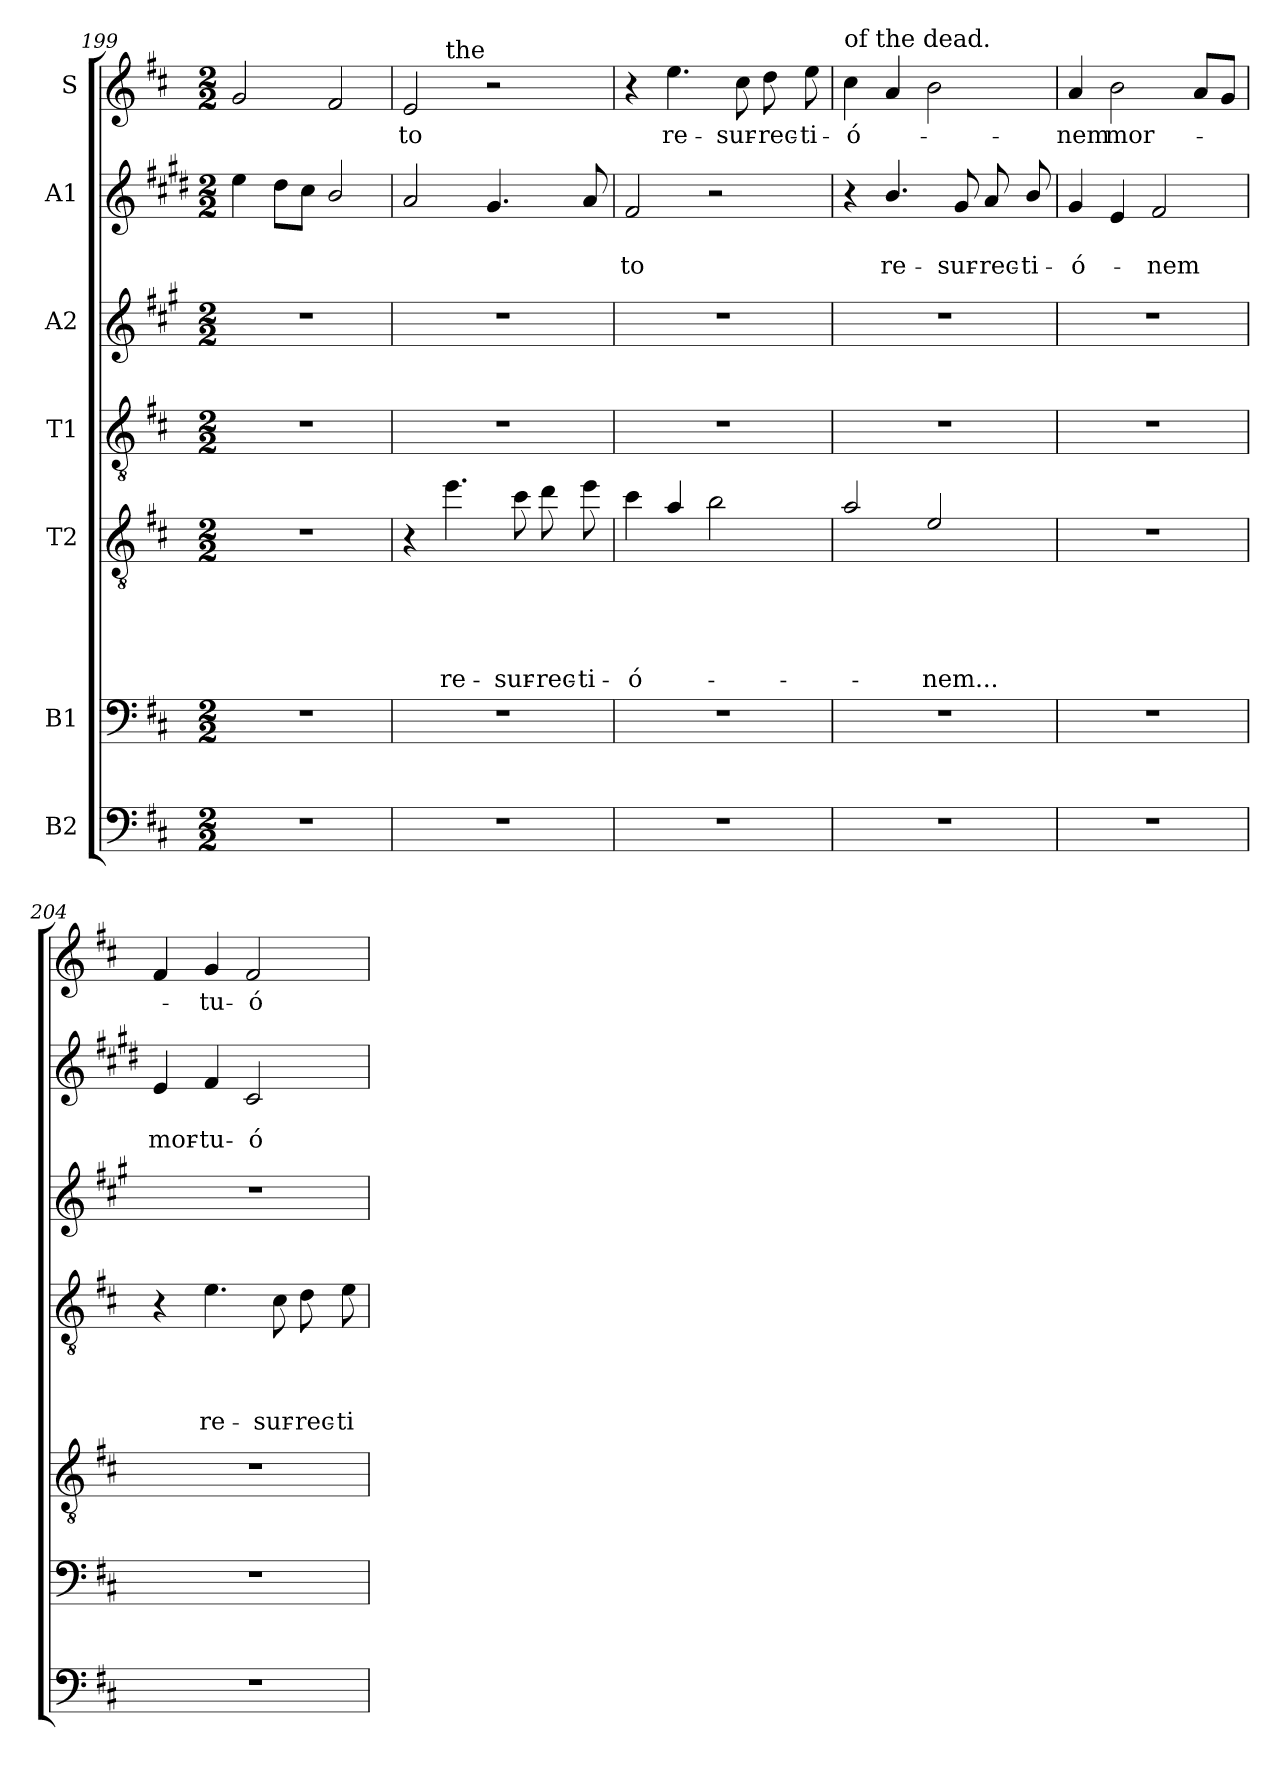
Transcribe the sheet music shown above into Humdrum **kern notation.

**kern	**kern	**kern	**text	**text	**text	**text	**text	**kern	**text	**text	**text	**text	**kern	**kern	**text	**text	**kern	**text
*part7	*part6	*part5	*part5	*part5	*part5	*part5	*part5	*part4	*part4	*part4	*part4	*part4	*part3	*part2	*part2	*part2	*part1	*part1
*staff7	*staff6	*staff5	*staff5	*staff5	*staff5	*staff5	*staff5	*staff4	*staff4	*staff4	*staff4	*staff4	*staff3	*staff2	*staff2	*staff2	*staff1	*staff1
*I"B2	*I"B1	*I"T2	*	*	*	*	*	*I"T1	*	*	*	*	*I"A2	*I"A1	*	*	*I"S	*
*clefF4	*clefF4	*clefGv2	*	*	*	*	*	*clefGv2	*	*	*	*	*clefG2	*clefG2	*	*	*clefG2	*
*ITrd7c12	*	*ITrd8c14	*	*	*	*	*	*	*	*	*	*	*ITrd4c7	*ITrd1c2	*	*	*	*
*k[f#c#]	*k[f#c#]	*k[f#c#]	*	*	*	*	*	*k[f#c#]	*	*	*	*	*k[f#c#]	*k[f#c#]	*	*	*k[f#c#]	*
*D:	*D:	*D:	*	*	*	*	*	*D:	*	*	*	*	*D:	*D:	*	*	*D:	*
*M2/2	*M2/2	*M2/2	*	*	*	*	*	*M2/2	*	*	*	*	*M2/2	*M2/2	*	*	*M2/2	*
=199	=199	=199	=199	=199	=199	=199	=199	=199	=199	=199	=199	=199	=199	=199	=199	=199	=199	=199
1r	1r	1r	.	.	.	.	.	1r	.	.	.	.	1r	4dd\	.	.	2g/	.
.	.	.	.	.	.	.	.	.	.	.	.	.	.	8cc#\L	.	.	.	.
.	.	.	.	.	.	.	.	.	.	.	.	.	.	8b\J	.	.	.	.
.	.	.	.	.	.	.	.	.	.	.	.	.	.	2a/	.	.	2f#/	.
=200	=200	=200	=200	=200	=200	=200	=200	=200	=200	=200	=200	=200	=200	=200	=200	=200	=200	=200
!	!	!	!	!	!	!	!	!	!	!	!	!	!	!	!	!	!	!LO:LY:b
*	*	*	*	*	*	*	*	*	*	*	*	*	*	*	*	*	*^	*
1r	1r	4r	.	.	.	.	.	1r	.	.	.	.	1r	2g/	.	.	2e/	4ryy	-to
!	!	!	!	!	!	!	!	!	!	!	!	!	!	!	!	!	!	!LO:TX:a:t=the	!
!	!	!	!	!	!	!	!LO:LY:b	!	!	!	!	!	!	!	!	!	!	!	!
.	.	4.e\	.	.	.	.	re-	.	.	.	.	.	.	.	.	.	.	2.ryy	.
.	.	.	.	.	.	.	.	.	.	.	.	.	.	4.f#/	.	.	2r	.	.
!	!	!	!	!	!	!	!LO:LY:b	!	!	!	!	!	!	!	!	!	!	!	!
.	.	8c#\	.	.	.	.	-sur-	.	.	.	.	.	.	.	.	.	.	.	.
!	!	!	!	!	!	!	!LO:LY:b	!	!	!	!	!	!	!	!	!	!	!	!
.	.	8d\	.	.	.	.	-rec-	.	.	.	.	.	.	.	.	.	.	.	.
!	!	!	!	!	!	!	!LO:LY:b	!	!	!	!	!	!	!	!	!	!	!	!
.	.	8e\	.	.	.	.	-ti-	.	.	.	.	.	.	8g/	.	.	.	.	.
!!LO:PB:g=z
=201	=201	=201	=201	=201	=201	=201	=201	=201	=201	=201	=201	=201	=201	=201	=201	=201	=201	=201	=201
!	!	!	!	!	!	!	!	!	!	!	!	!	!	!	!	!	!LO:TX:a:t=resurrection	!	!
!	!	!	!	!	!	!	!LO:LY:b	!	!	!	!	!	!	!	!	!LO:LY:b	!	!	!
*	*	*	*	*	*	*	*	*	*	*	*	*	*	*	*	*	*v	*v	*
1r	1r	4c#\	.	.	.	.	-ó-	1r	.	.	.	.	1r	2e/	.	-to	4r	.
!	!	!	!	!	!	!	!	!	!	!	!	!	!	!	!	!	!	!LO:LY:b
.	.	4A/	.	.	.	.	.	.	.	.	.	.	.	.	.	.	4.ee\	re-
.	.	2B\	.	.	.	.	.	.	.	.	.	.	.	2r	.	.	.	.
!	!	!	!	!	!	!	!	!	!	!	!	!	!	!	!	!	!	!LO:LY:b
.	.	.	.	.	.	.	.	.	.	.	.	.	.	.	.	.	8cc#\	-sur-
!	!	!	!	!	!	!	!	!	!	!	!	!	!	!	!	!	!	!LO:LY:b
.	.	.	.	.	.	.	.	.	.	.	.	.	.	.	.	.	8dd\	-rec-
!	!	!	!	!	!	!	!	!	!	!	!	!	!	!	!	!	!	!LO:LY:b
.	.	.	.	.	.	.	.	.	.	.	.	.	.	.	.	.	8ee\	-ti-
=202	=202	=202	=202	=202	=202	=202	=202	=202	=202	=202	=202	=202	=202	=202	=202	=202	=202	=202
!	!	!	!	!	!	!	!	!	!	!	!	!	!	!	!	!	!LO:TX:a:t=of the dead.	!
!	!	!	!	!	!	!	!	!	!	!	!	!	!	!	!	!	!	!LO:LY:b
1r	1r	2A/	.	.	.	.	.	1r	.	.	.	.	1r	4r	.	.	4cc#\	-ó-
!	!	!	!	!	!	!	!	!	!	!	!	!	!	!	!	!LO:LY:b	!	!
.	.	.	.	.	.	.	.	.	.	.	.	.	.	4.a/	.	re-	4a/	.
!	!	!	!	!	!	!	!LO:LY:b	!	!	!	!	!	!	!	!	!	!	!
.	.	2E/	.	.	.	.	-nem...	.	.	.	.	.	.	.	.	.	2b\	.
!	!	!	!	!	!	!	!	!	!	!	!	!	!	!	!	!LO:LY:b	!	!
.	.	.	.	.	.	.	.	.	.	.	.	.	.	8f#/	.	-sur-	.	.
!	!	!	!	!	!	!	!	!	!	!	!	!	!	!	!	!LO:LY:b	!	!
.	.	.	.	.	.	.	.	.	.	.	.	.	.	8g/	.	-rec-	.	.
!	!	!	!	!	!	!	!	!	!	!	!	!	!	!	!	!LO:LY:b	!	!
.	.	.	.	.	.	.	.	.	.	.	.	.	.	8a/	.	-ti-	.	.
=203	=203	=203	=203	=203	=203	=203	=203	=203	=203	=203	=203	=203	=203	=203	=203	=203	=203	=203
!	!	!	!	!	!	!	!	!	!	!	!	!	!	!	!	!LO:LY:b	!	!LO:LY:b
1r	1r	1r	.	.	.	.	.	1r	.	.	.	.	1r	4f#/	.	-ó-	4a/	-nem
!	!	!	!	!	!	!	!	!	!	!	!	!	!	!	!	!	!	!LO:LY:b
.	.	.	.	.	.	.	.	.	.	.	.	.	.	4d/	.	.	2b\	mor-
!	!	!	!	!	!	!	!	!	!	!	!	!	!	!	!	!LO:LY:b	!	!
.	.	.	.	.	.	.	.	.	.	.	.	.	.	2e/	.	-nem	.	.
.	.	.	.	.	.	.	.	.	.	.	.	.	.	.	.	.	8a/L	.
.	.	.	.	.	.	.	.	.	.	.	.	.	.	.	.	.	8g/J	.
=204	=204	=204	=204	=204	=204	=204	=204	=204	=204	=204	=204	=204	=204	=204	=204	=204	=204	=204
!	!	!	!	!	!	!	!	!	!	!	!	!	!	!	!	!LO:LY:b	!	!
1r	1r	1r	.	.	.	.	.	4r	.	.	.	.	1r	4d/	.	mor-	4f#/	.
!	!	!	!	!	!	!	!	!	!	!	!	!LO:LY:b	!	!	!	!LO:LY:b	!	!LO:LY:b
.	.	.	.	.	.	.	.	4.e\	.	.	.	re-	.	4e/	.	-tu-	4g/	-tu-
!	!	!	!	!	!	!	!	!	!	!	!	!	!	!	!	!LO:LY:b	!	!LO:LY:b
.	.	.	.	.	.	.	.	.	.	.	.	.	.	2B/	.	-ó-	2f#/	-ó-
!	!	!	!	!	!	!	!	!	!	!	!	!LO:LY:b	!	!	!	!	!	!
.	.	.	.	.	.	.	.	8c#\	.	.	.	-sur-	.	.	.	.	.	.
!	!	!	!	!	!	!	!	!	!	!	!	!LO:LY:b	!	!	!	!	!	!
.	.	.	.	.	.	.	.	8d\	.	.	.	-rec-	.	.	.	.	.	.
!	!	!	!	!	!	!	!	!	!	!	!	!LO:LY:b	!	!	!	!	!	!
.	.	.	.	.	.	.	.	8e\	.	.	.	-ti-	.	.	.	.	.	.
=	=	=	=	=	=	=	=	=	=	=	=	=	=	=	=	=	=	=
*-	*-	*-	*-	*-	*-	*-	*-	*-	*-	*-	*-	*-	*-	*-	*-	*-	*-	*-
